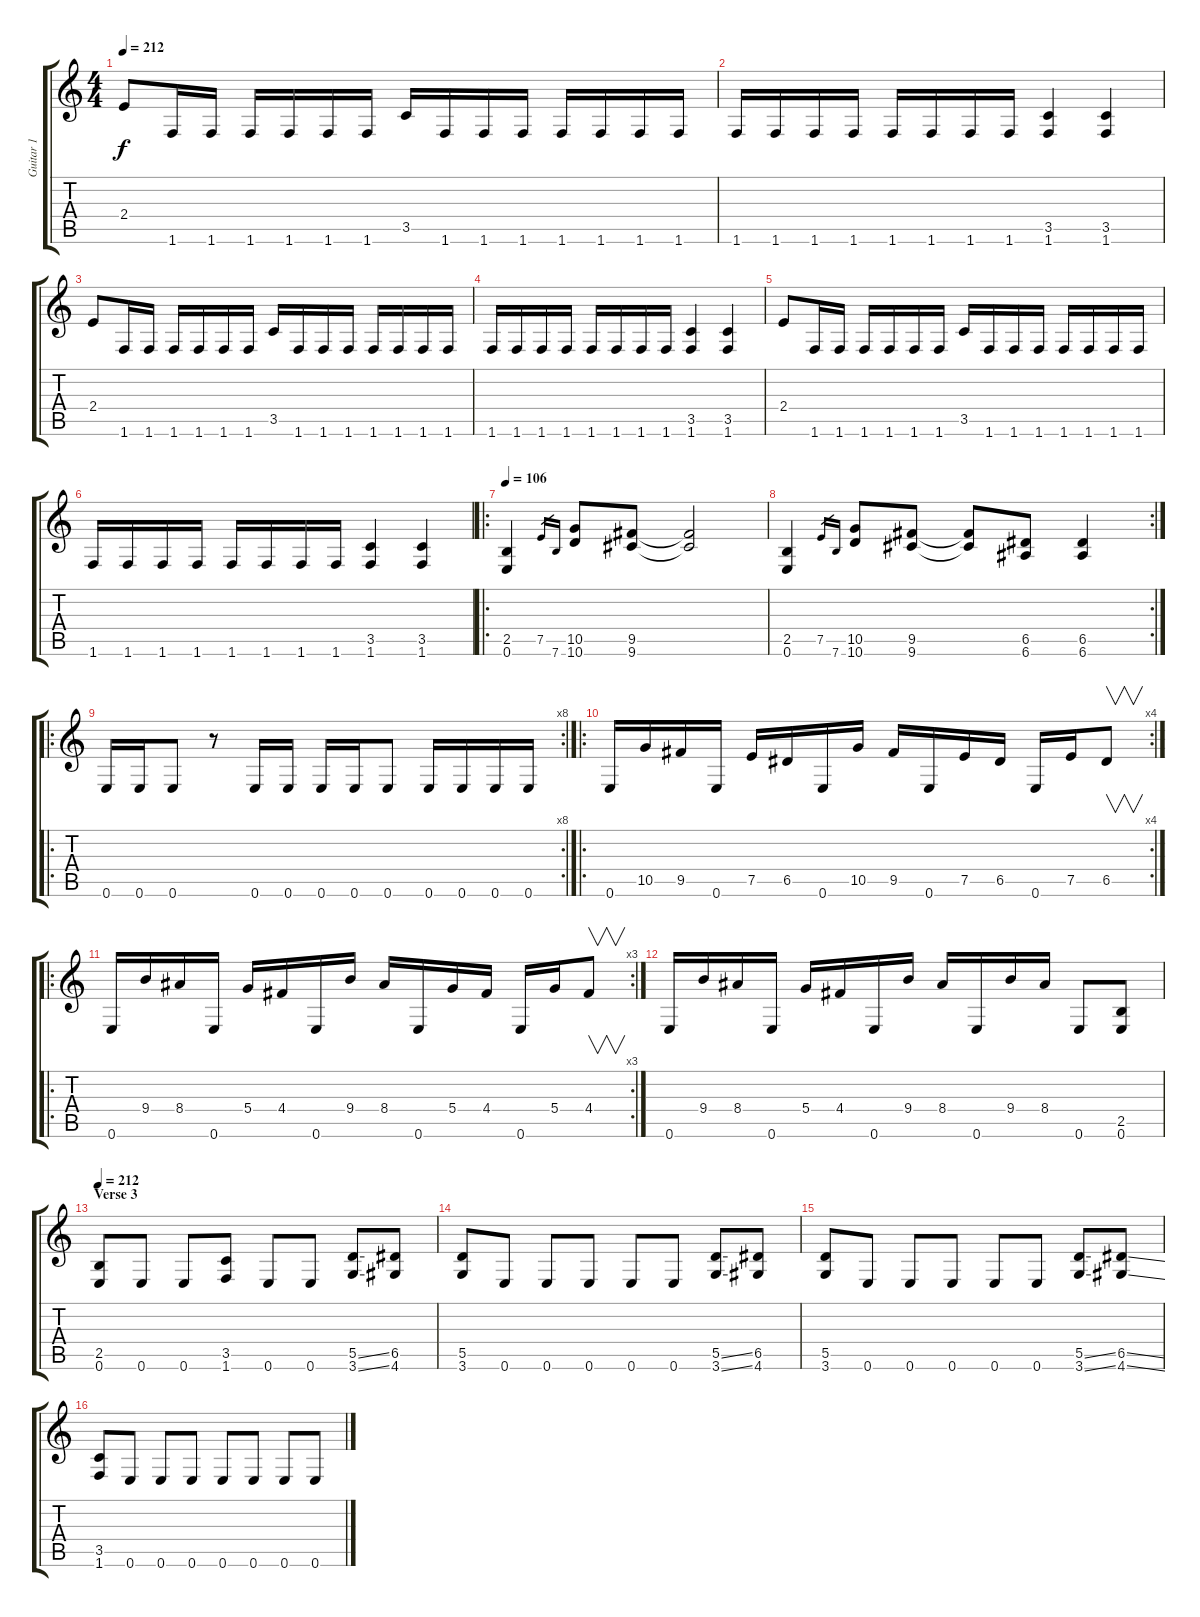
\track ("Guitar 1" "Guitar 1") {instrument distortionguitar}
\staff {score tabs}
\tuning (E4 B3 G3 D3 A2 E2) {hide}
\ts (4 4)
\tempo 212
\clef g2
\ks c
2.4.8{dy f} 1.6.16 1.6.16 1.6.16 1.6.16 1.6.16 1.6.16 3.5.16 1.6.16 1.6.16 1.6.16 1.6.16 1.6.16 1.6.16 1.6.16 |
1.6.16 1.6.16 1.6.16 1.6.16 1.6.16 1.6.16 1.6.16 1.6.16 (3.5 1.6).4 (3.5 1.6).4 |
2.4.8 1.6.16 1.6.16 1.6.16 1.6.16 1.6.16 1.6.16 3.5.16 1.6.16 1.6.16 1.6.16 1.6.16 1.6.16 1.6.16 1.6.16 |
1.6.16 1.6.16 1.6.16 1.6.16 1.6.16 1.6.16 1.6.16 1.6.16 (3.5 1.6).4 (3.5 1.6).4 |
2.4.8 1.6.16 1.6.16 1.6.16 1.6.16 1.6.16 1.6.16 3.5.16 1.6.16 1.6.16 1.6.16 1.6.16 1.6.16 1.6.16 1.6.16 |
1.6.16 1.6.16 1.6.16 1.6.16 1.6.16 1.6.16 1.6.16 1.6.16 (3.5 1.6).4 (3.5 1.6).4 |
\ro
\tempo 106
(2.5 0.6).4 7.5.16{gr} 7.6.16{gr} (10.5 10.6).8 (9.5 9.6).8 (9.5{t} 9.6{t}).2 |
\rc 2
(2.5 0.6).4 7.5.16{gr} 7.6.16{gr} (10.5 10.6).8 (9.5 9.6).8 (9.5{t} 9.6{t}).8 (6.5 6.6).8 (6.5 6.6).4 |
\ro
\rc 8
0.6.16 0.6.16 0.6.8 r.8 0.6.16 0.6.16 0.6.16 0.6.16 0.6.8 0.6.16 0.6.16 0.6.16 0.6.16 |
\ro
\rc 4
0.6.16 10.5.16 9.5.16 0.6.16 7.5.16 6.5.16 0.6.16 10.5.16 9.5.16 0.6.16 7.5.16 6.5.16 0.6.16 7.5.16 6.5.8{v} |
\ro
\rc 3
0.6.16 9.4.16 8.4.16 0.6.16 5.4.16 4.4.16 0.6.16 9.4.16 8.4.16 0.6.16 5.4.16 4.4.16 0.6.16 5.4.16 4.4.8{v} |
0.6.16 9.4.16 8.4.16 0.6.16 5.4.16 4.4.16 0.6.16 9.4.16 8.4.16 0.6.16 9.4.16 8.4.16 0.6.8 (2.5 0.6).8 |
\section ("" "Verse 3")
\tempo 212
(2.5 0.6).8 0.6.8 0.6.8 (3.5 1.6).8 0.6.8 0.6.8 (5.5{ss} 3.6{ss}).8 (6.5 4.6).8 |
(5.5 3.6).8 0.6.8 0.6.8 0.6.8 0.6.8 0.6.8 (5.5{ss} 3.6{ss}).8 (6.5 4.6).8 |
(5.5 3.6).8 0.6.8 0.6.8 0.6.8 0.6.8 0.6.8 (5.5{ss} 3.6{ss}).8 (6.5{ss} 4.6{ss}).8 |
(3.5 1.6).8 0.6.8 0.6.8 0.6.8 0.6.8 0.6.8 0.6.8 0.6.8
